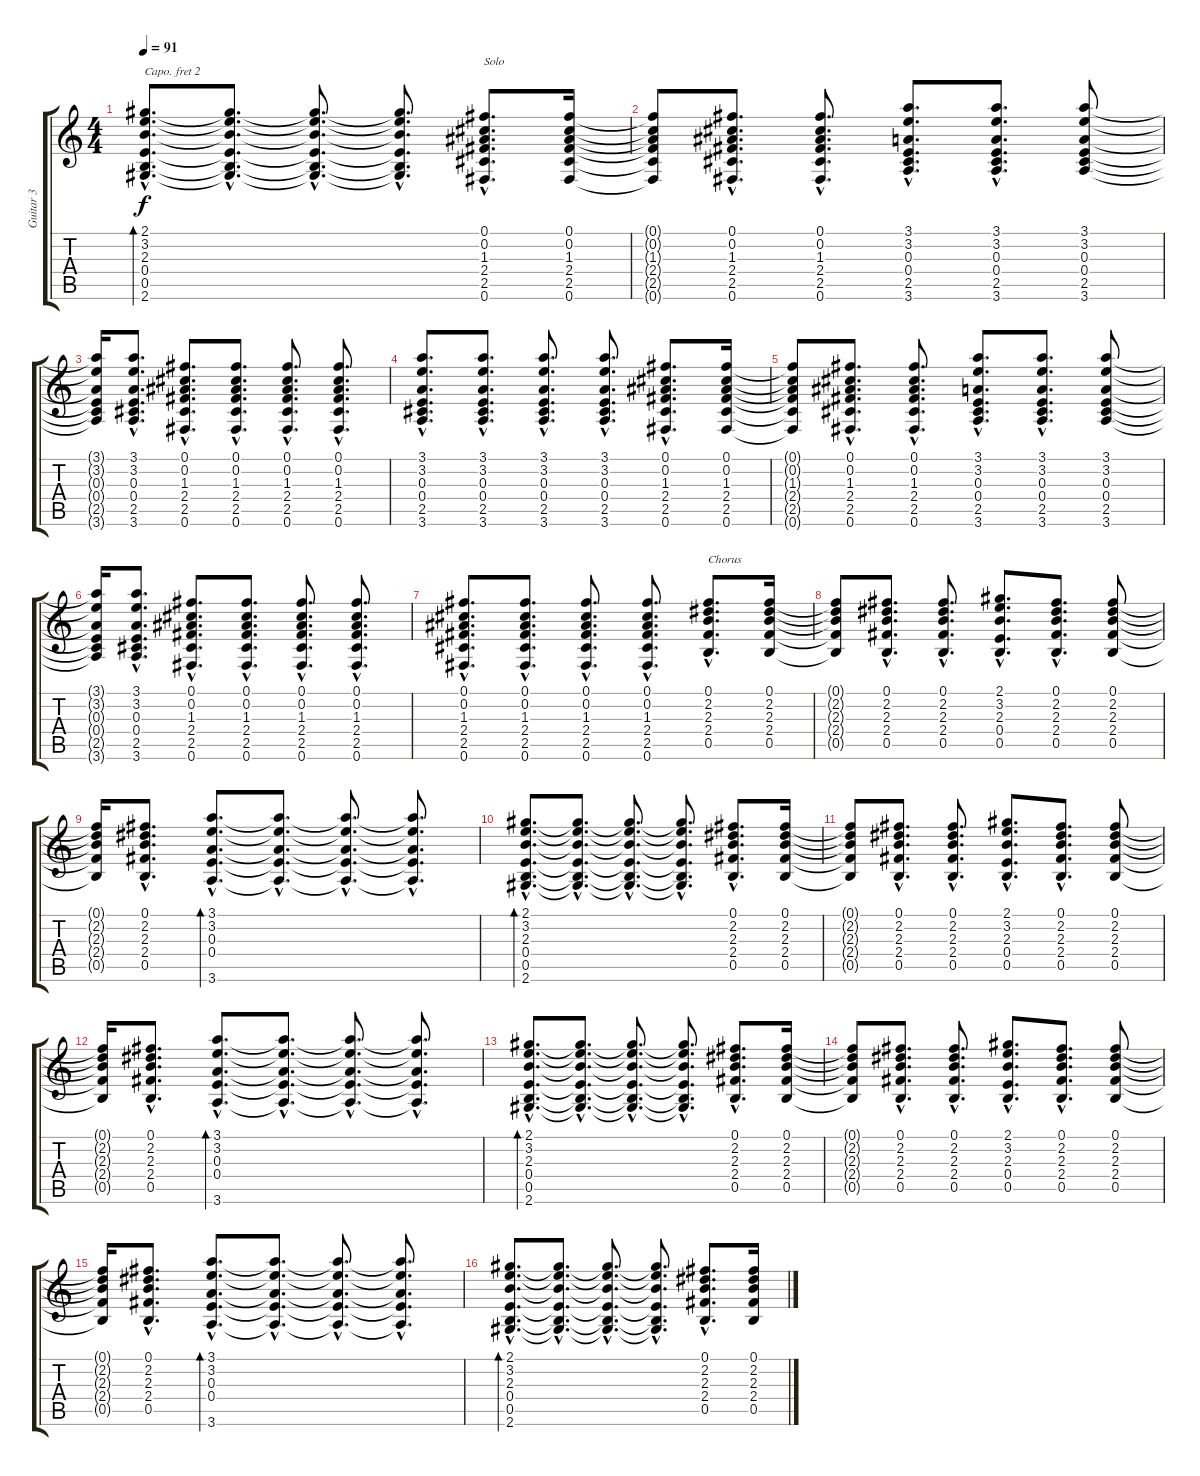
\track ("Guitar 3" "Guitar 3") {instrument distortionguitar}
\staff {score tabs}
\capo 2
\tuning (E4 B3 G3 D3 A2 E2) {hide}
\ts (4 4)
\tempo 91
\clef g2
\ks c
(2.1{hac} 3.2{hac} 2.3{hac} 0.4{hac} 0.5{hac} 2.6{hac}).8{d bd 60 dy f} (2.1{hac t} 3.2{hac t} 2.3{hac t} 0.4{hac t} 0.5{hac t} 2.6{hac t}).8{d} (2.1{hac t} 3.2{hac t} 2.3{hac t} 0.4{hac t} 0.5{hac t} 2.6{hac t}).8{d} (2.1{hac t} 3.2{hac t} 2.3{hac t} 0.4{hac t} 0.5{hac t} 2.6{hac t}).8{d} (0.1{hac} 0.2{hac} 1.3{hac} 2.4{hac} 2.5{hac} 0.6{hac}).8{d txt "Solo"} (0.1 0.2 1.3 2.4 2.5 0.6).16 |
(0.1{t} 0.2{t} 1.3{t} 2.4{t} 2.5{t} 0.6{t}).8 (0.1{hac} 0.2{hac} 1.3{hac} 2.4{hac} 2.5{hac} 0.6{hac}).8{d} (0.1{hac} 0.2{hac} 1.3{hac} 2.4{hac} 2.5{hac} 0.6{hac}).8{d} (3.1{hac} 3.2{hac} 0.3{hac} 0.4{hac} 2.5{hac} 3.6{hac}).8{d} (3.1{hac} 3.2{hac} 0.3{hac} 0.4{hac} 2.5{hac} 3.6{hac}).8{d} (3.1 3.2 0.3 0.4 2.5 3.6).8 |
(3.1{t} 3.2{t} 0.3{t} 0.4{t} 2.5{t} 3.6{t}).16 (3.1{hac} 3.2{hac} 0.3{hac} 0.4{hac} 2.5{hac} 3.6{hac}).8{d} (0.1{hac} 0.2{hac} 1.3{hac} 2.4{hac} 2.5{hac} 0.6{hac}).8{d} (0.1{hac} 0.2{hac} 1.3{hac} 2.4{hac} 2.5{hac} 0.6{hac}).8{d} (0.1{hac} 0.2{hac} 1.3{hac} 2.4{hac} 2.5{hac} 0.6{hac}).8{d} (0.1{hac} 0.2{hac} 1.3{hac} 2.4{hac} 2.5{hac} 0.6{hac}).8{d} |
(3.1{hac} 3.2{hac} 0.3{hac} 0.4{hac} 2.5{hac} 3.6{hac}).8{d} (3.1{hac} 3.2{hac} 0.3{hac} 0.4{hac} 2.5{hac} 3.6{hac}).8{d} (3.1{hac} 3.2{hac} 0.3{hac} 0.4{hac} 2.5{hac} 3.6{hac}).8{d} (3.1{hac} 3.2{hac} 0.3{hac} 0.4{hac} 2.5{hac} 3.6{hac}).8{d} (0.1{hac} 0.2{hac} 1.3{hac} 2.4{hac} 2.5{hac} 0.6{hac}).8{d} (0.1 0.2 1.3 2.4 2.5 0.6).16 |
(0.1{t} 0.2{t} 1.3{t} 2.4{t} 2.5{t} 0.6{t}).8 (0.1{hac} 0.2{hac} 1.3{hac} 2.4{hac} 2.5{hac} 0.6{hac}).8{d} (0.1{hac} 0.2{hac} 1.3{hac} 2.4{hac} 2.5{hac} 0.6{hac}).8{d} (3.1{hac} 3.2{hac} 0.3{hac} 0.4{hac} 2.5{hac} 3.6{hac}).8{d} (3.1{hac} 3.2{hac} 0.3{hac} 0.4{hac} 2.5{hac} 3.6{hac}).8{d} (3.1 3.2 0.3 0.4 2.5 3.6).8 |
(3.1{t} 3.2{t} 0.3{t} 0.4{t} 2.5{t} 3.6{t}).16 (3.1{hac} 3.2{hac} 0.3{hac} 0.4{hac} 2.5{hac} 3.6{hac}).8{d} (0.1{hac} 0.2{hac} 1.3{hac} 2.4{hac} 2.5{hac} 0.6{hac}).8{d} (0.1{hac} 0.2{hac} 1.3{hac} 2.4{hac} 2.5{hac} 0.6{hac}).8{d} (0.1{hac} 0.2{hac} 1.3{hac} 2.4{hac} 2.5{hac} 0.6{hac}).8{d} (0.1{hac} 0.2{hac} 1.3{hac} 2.4{hac} 2.5{hac} 0.6{hac}).8{d} |
(0.1{hac} 0.2{hac} 1.3{hac} 2.4{hac} 2.5{hac} 0.6{hac}).8{d} (0.1{hac} 0.2{hac} 1.3{hac} 2.4{hac} 2.5{hac} 0.6{hac}).8{d} (0.1{hac} 0.2{hac} 1.3{hac} 2.4{hac} 2.5{hac} 0.6{hac}).8{d} (0.1{hac} 0.2{hac} 1.3{hac} 2.4{hac} 2.5{hac} 0.6{hac}).8{d} (0.1{hac} 2.2{hac} 2.3{hac} 2.4{hac} 0.5{hac}).8{d txt "Chorus"} (0.1 2.2 2.3 2.4 0.5).16 |
(0.1{t} 2.2{t} 2.3{t} 2.4{t} 0.5{t}).8 (0.1{hac} 2.2{hac} 2.3{hac} 2.4{hac} 0.5{hac}).8{d} (0.1{hac} 2.2{hac} 2.3{hac} 2.4{hac} 0.5{hac}).8{d} (2.1{hac} 3.2{hac} 2.3{hac} 0.4{hac} 0.5{hac}).8{d} (0.1{hac} 2.2{hac} 2.3{hac} 2.4{hac} 0.5{hac}).8{d} (0.1 2.2 2.3 2.4 0.5).8 |
(0.1{t} 2.2{t} 2.3{t} 2.4{t} 0.5{t}).16 (0.1{hac} 2.2{hac} 2.3{hac} 2.4{hac} 0.5{hac}).8{d} (3.1{hac} 3.2{hac} 0.3{hac} 0.4{hac} 3.6{hac}).8{d bd 60} (3.1{hac t} 3.2{hac t} 0.3{hac t} 0.4{hac t} 3.6{hac t}).8{d} (3.1{hac t} 3.2{hac t} 0.3{hac t} 0.4{hac t} 3.6{hac t}).8{d} (3.1{hac t} 3.2{hac t} 0.3{hac t} 0.4{hac t} 3.6{hac t}).8{d} |
(2.1{hac} 3.2{hac} 2.3{hac} 0.4{hac} 0.5{hac} 2.6{hac}).8{d bd 60} (2.1{hac t} 3.2{hac t} 2.3{hac t} 0.4{hac t} 0.5{hac t} 2.6{hac t}).8{d} (2.1{hac t} 3.2{hac t} 2.3{hac t} 0.4{hac t} 0.5{hac t} 2.6{hac t}).8{d} (2.1{hac t} 3.2{hac t} 2.3{hac t} 0.4{hac t} 0.5{hac t} 2.6{hac t}).8{d} (0.1{hac} 2.2{hac} 2.3{hac} 2.4{hac} 0.5{hac}).8{d} (0.1 2.2 2.3 2.4 0.5).16 |
(0.1{t} 2.2{t} 2.3{t} 2.4{t} 0.5{t}).8 (0.1{hac} 2.2{hac} 2.3{hac} 2.4{hac} 0.5{hac}).8{d} (0.1{hac} 2.2{hac} 2.3{hac} 2.4{hac} 0.5{hac}).8{d} (2.1{hac} 3.2{hac} 2.3{hac} 0.4{hac} 0.5{hac}).8{d} (0.1{hac} 2.2{hac} 2.3{hac} 2.4{hac} 0.5{hac}).8{d} (0.1 2.2 2.3 2.4 0.5).8 |
(0.1{t} 2.2{t} 2.3{t} 2.4{t} 0.5{t}).16 (0.1{hac} 2.2{hac} 2.3{hac} 2.4{hac} 0.5{hac}).8{d} (3.1{hac} 3.2{hac} 0.3{hac} 0.4{hac} 3.6{hac}).8{d bd 60} (3.1{hac t} 3.2{hac t} 0.3{hac t} 0.4{hac t} 3.6{hac t}).8{d} (3.1{hac t} 3.2{hac t} 0.3{hac t} 0.4{hac t} 3.6{hac t}).8{d} (3.1{hac t} 3.2{hac t} 0.3{hac t} 0.4{hac t} 3.6{hac t}).8{d} |
(2.1{hac} 3.2{hac} 2.3{hac} 0.4{hac} 0.5{hac} 2.6{hac}).8{d bd 60} (2.1{hac t} 3.2{hac t} 2.3{hac t} 0.4{hac t} 0.5{hac t} 2.6{hac t}).8{d} (2.1{hac t} 3.2{hac t} 2.3{hac t} 0.4{hac t} 0.5{hac t} 2.6{hac t}).8{d} (2.1{hac t} 3.2{hac t} 2.3{hac t} 0.4{hac t} 0.5{hac t} 2.6{hac t}).8{d} (0.1{hac} 2.2{hac} 2.3{hac} 2.4{hac} 0.5{hac}).8{d} (0.1 2.2 2.3 2.4 0.5).16 |
(0.1{t} 2.2{t} 2.3{t} 2.4{t} 0.5{t}).8 (0.1{hac} 2.2{hac} 2.3{hac} 2.4{hac} 0.5{hac}).8{d} (0.1{hac} 2.2{hac} 2.3{hac} 2.4{hac} 0.5{hac}).8{d} (2.1{hac} 3.2{hac} 2.3{hac} 0.4{hac} 0.5{hac}).8{d} (0.1{hac} 2.2{hac} 2.3{hac} 2.4{hac} 0.5{hac}).8{d} (0.1 2.2 2.3 2.4 0.5).8 |
(0.1{t} 2.2{t} 2.3{t} 2.4{t} 0.5{t}).16 (0.1{hac} 2.2{hac} 2.3{hac} 2.4{hac} 0.5{hac}).8{d} (3.1{hac} 3.2{hac} 0.3{hac} 0.4{hac} 3.6{hac}).8{d bd 60} (3.1{hac t} 3.2{hac t} 0.3{hac t} 0.4{hac t} 3.6{hac t}).8{d} (3.1{hac t} 3.2{hac t} 0.3{hac t} 0.4{hac t} 3.6{hac t}).8{d} (3.1{hac t} 3.2{hac t} 0.3{hac t} 0.4{hac t} 3.6{hac t}).8{d} |
(2.1{hac} 3.2{hac} 2.3{hac} 0.4{hac} 0.5{hac} 2.6{hac}).8{d bd 60} (2.1{hac t} 3.2{hac t} 2.3{hac t} 0.4{hac t} 0.5{hac t} 2.6{hac t}).8{d} (2.1{hac t} 3.2{hac t} 2.3{hac t} 0.4{hac t} 0.5{hac t} 2.6{hac t}).8{d} (2.1{hac t} 3.2{hac t} 2.3{hac t} 0.4{hac t} 0.5{hac t} 2.6{hac t}).8{d} (0.1{hac} 2.2{hac} 2.3{hac} 2.4{hac} 0.5{hac}).8{d} (0.1 2.2 2.3 2.4 0.5).16
